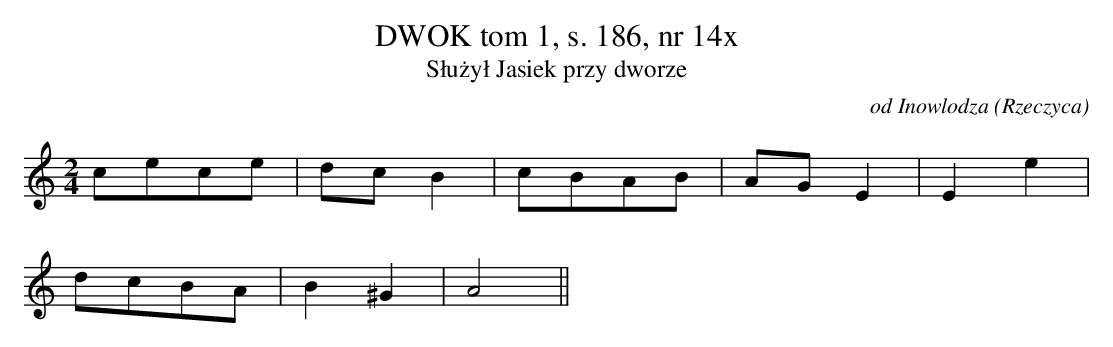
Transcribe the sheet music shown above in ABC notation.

X:1
T:DWOK tom 1, s. 186, nr 14x
T:Służył Jasiek przy dworze
O:od Inowlodza (Rzeczyca)
M:2/4
L:1/8
K:C
cece | dcB2 |cBAB | AGE2 |E2e2 |
 dcBA | B2^G2 | A4||
